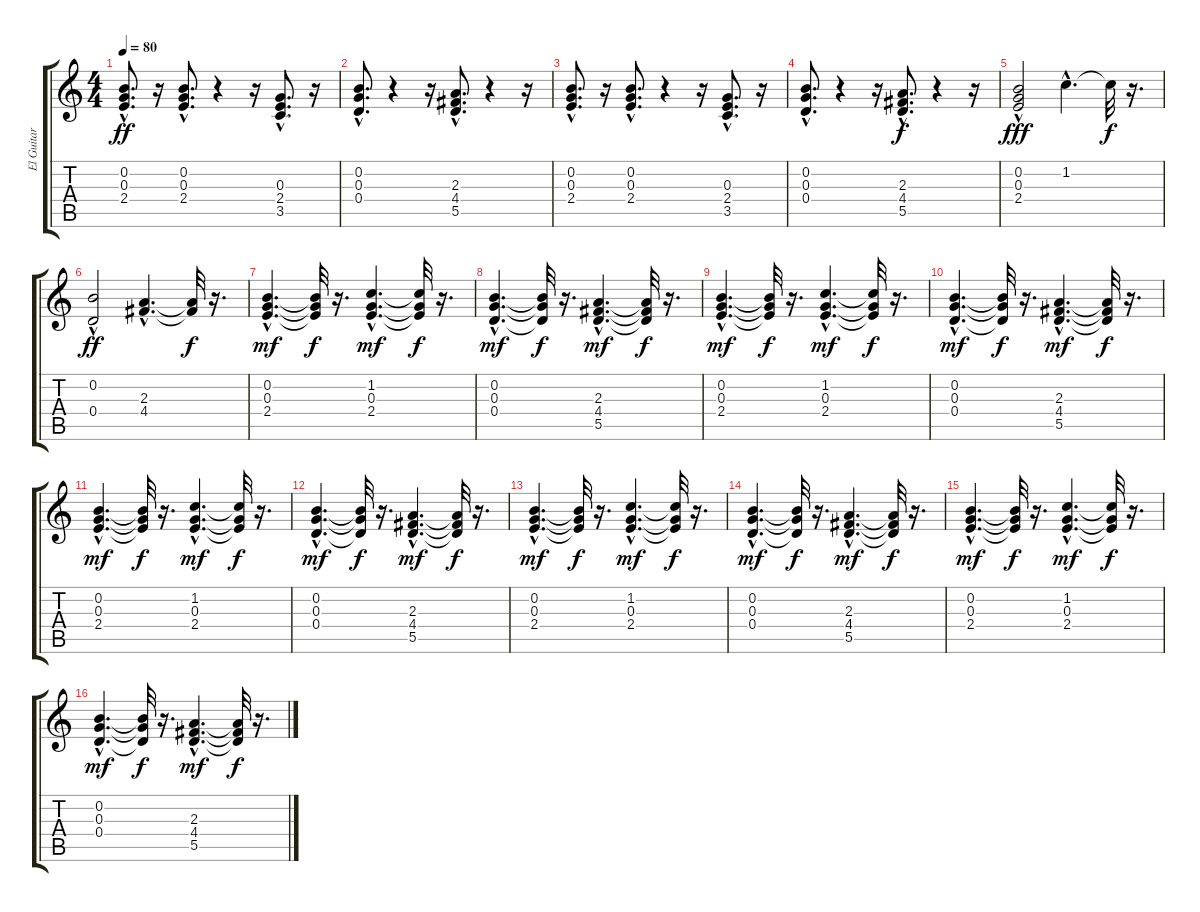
\track ("El Guitar" "El Guitar") {instrument overdrivenguitar}
\staff {score tabs}
\tuning (E4 B3 G3 D3 A2 E2) {hide}
\ts (4 4)
\tempo 80
\clef g2
\ks c
(0.2{hac} 0.3{hac} 2.4{hac}).8{d dy ff} r.16 (0.2{hac} 0.3{hac} 2.4{hac}).8{d} r.4 r.16 (0.3{hac} 2.4{hac} 3.5{hac}).8{d} r.16 |
(0.2{hac} 0.3{hac} 0.4{hac}).8{d} r.4 r.16 (2.3{hac} 4.4{hac} 5.5{hac}).8{d} r.4 r.16 |
(0.2{hac} 0.3{hac} 2.4{hac}).8{d} r.16 (0.2{hac} 0.3{hac} 2.4{hac}).8{d} r.4 r.16 (0.3{hac} 2.4{hac} 3.5{hac}).8{d} r.16 |
(0.2{hac} 0.3{hac} 0.4{hac}).8{d} r.4 r.16 (2.3{hac} 4.4{hac} 5.5{hac}).8{d dy f} r.4 r.16 |
(0.2{hac} 0.3 2.4{hac}).2{dy fff} 1.2{hac}.4{d} 1.2{t}.32{dy f} r.16{d} |
(0.2{hac} 0.4{hac}).2{dy ff} (2.3{hac} 4.4{hac}).4{d} (2.3{t} 4.4{t}).32{dy f} r.16{d} |
(0.2{hac} 0.3{hac} 2.4{hac}).4{d dy mf} (0.2{t} 0.3{t} 2.4{t}).32{dy f} r.16{d} (1.2{hac} 0.3{hac} 2.4{hac}).4{d dy mf} (1.2{t} 0.3{t} 2.4{t}).32{dy f} r.16{d} |
(0.2{hac} 0.3{hac} 0.4{hac}).4{d dy mf} (0.2{t} 0.3{t} 0.4{t}).32{dy f} r.16{d} (2.3{hac} 4.4{hac} 5.5{hac}).4{d dy mf} (2.3{t} 4.4{t} 5.5{t}).32{dy f} r.16{d} |
(0.2{hac} 0.3{hac} 2.4{hac}).4{d dy mf} (0.2{t} 0.3{t} 2.4{t}).32{dy f} r.16{d} (1.2{hac} 0.3{hac} 2.4{hac}).4{d dy mf} (1.2{t} 0.3{t} 2.4{t}).32{dy f} r.16{d} |
(0.2{hac} 0.3{hac} 0.4{hac}).4{d dy mf} (0.2{t} 0.3{t} 0.4{t}).32{dy f} r.16{d} (2.3{hac} 4.4{hac} 5.5{hac}).4{d dy mf} (2.3{t} 4.4{t} 5.5{t}).32{dy f} r.16{d} |
(0.2{hac} 0.3{hac} 2.4{hac}).4{d dy mf} (0.2{t} 0.3{t} 2.4{t}).32{dy f} r.16{d} (1.2{hac} 0.3{hac} 2.4{hac}).4{d dy mf} (1.2{t} 0.3{t} 2.4{t}).32{dy f} r.16{d} |
(0.2{hac} 0.3{hac} 0.4{hac}).4{d dy mf} (0.2{t} 0.3{t} 0.4{t}).32{dy f} r.16{d} (2.3{hac} 4.4{hac} 5.5{hac}).4{d dy mf} (2.3{t} 4.4{t} 5.5{t}).32{dy f} r.16{d} |
(0.2{hac} 0.3{hac} 2.4{hac}).4{d dy mf} (0.2{t} 0.3{t} 2.4{t}).32{dy f} r.16{d} (1.2{hac} 0.3{hac} 2.4{hac}).4{d dy mf} (1.2{t} 0.3{t} 2.4{t}).32{dy f} r.16{d} |
(0.2{hac} 0.3{hac} 0.4{hac}).4{d dy mf} (0.2{t} 0.3{t} 0.4{t}).32{dy f} r.16{d} (2.3{hac} 4.4{hac} 5.5{hac}).4{d dy mf} (2.3{t} 4.4{t} 5.5{t}).32{dy f} r.16{d} |
(0.2{hac} 0.3{hac} 2.4{hac}).4{d dy mf} (0.2{t} 0.3{t} 2.4{t}).32{dy f} r.16{d} (1.2{hac} 0.3{hac} 2.4{hac}).4{d dy mf} (1.2{t} 0.3{t} 2.4{t}).32{dy f} r.16{d} |
(0.2{hac} 0.3{hac} 0.4{hac}).4{d dy mf} (0.2{t} 0.3{t} 0.4{t}).32{dy f} r.16{d} (2.3{hac} 4.4{hac} 5.5{hac}).4{d dy mf} (2.3{t} 4.4{t} 5.5{t}).32{dy f} r.16{d}
